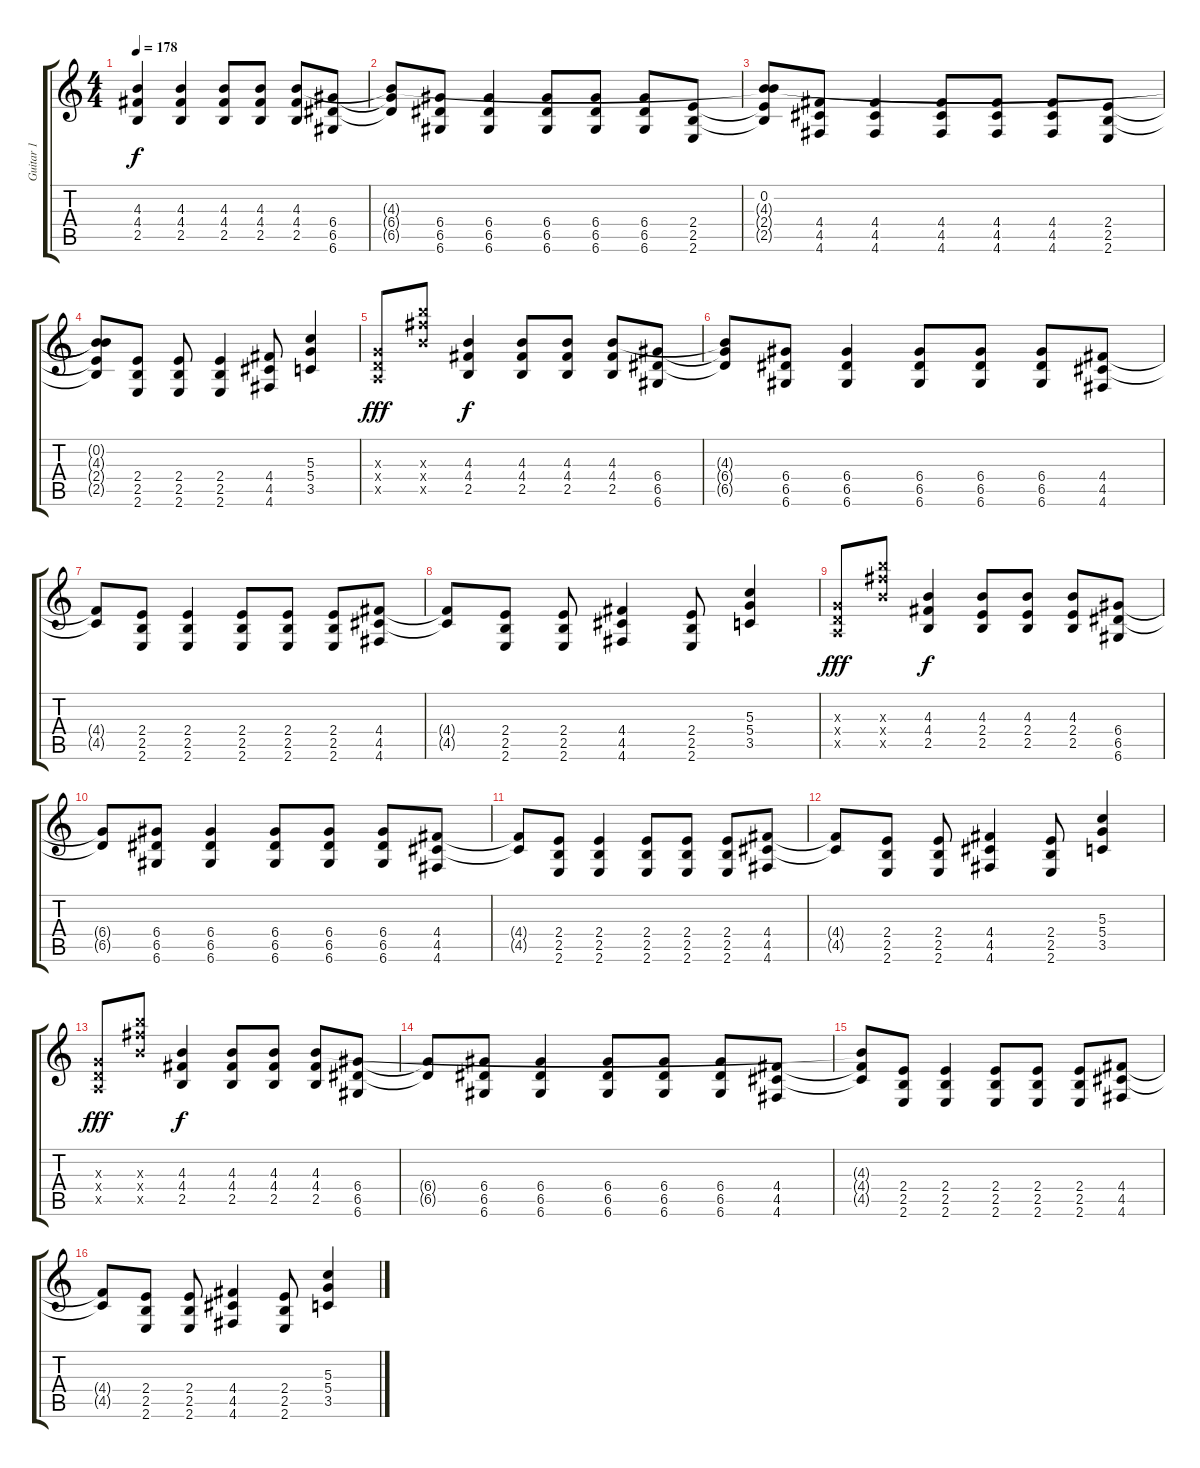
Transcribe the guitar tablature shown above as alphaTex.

\track ("Guitar 1" "Guitar 1") {instrument distortionguitar}
\staff {score tabs}
\tuning (E4 B3 G3 D3 A2 D2) {hide}
\ts (4 4)
\tempo 178
\clef g2
\ks c
(4.3 4.4 2.5).4{dy f} (4.3 4.4 2.5).4 (4.3 4.4 2.5).8 (4.3 4.4 2.5).8 (4.3 4.4 2.5).8 (6.4 6.5 6.6).8 |
(4.3{t} 6.4{t} 6.5{t}).8 (6.4 6.5 6.6).8 (6.4 6.5 6.6).4 (6.4 6.5 6.6).8 (6.4 6.5 6.6).8 (6.4 6.5 6.6).8 (2.4 2.5 2.6).8 |
(0.2 4.3{t} 2.4{t} 2.5{t}).8 (4.4 4.5 4.6).8 (4.4 4.5 4.6).4 (4.4 4.5 4.6).8 (4.4 4.5 4.6).8 (4.4 4.5 4.6).8 (2.4 2.5 2.6).8 |
(0.2{t} 4.3{t} 2.4{t} 2.5{t}).8 (2.4 2.5 2.6).8 (2.4 2.5 2.6).8 (2.4 2.5 2.6).4 (4.4 4.5 4.6).8 (5.3 5.4 3.5).4 |
(0.3{x} 0.4{x} 0.5{x}).8{dy fff} (16.3{x} 16.4{x} 14.5{x}).8 (4.3 4.4 2.5).4{dy f} (4.3 4.4 2.5).8 (4.3 4.4 2.5).8 (4.3 4.4 2.5).8 (6.4 6.5 6.6).8 |
(4.3{t} 6.4{t} 6.5{t}).8 (6.4 6.5 6.6).8 (6.4 6.5 6.6).4 (6.4 6.5 6.6).8 (6.4 6.5 6.6).8 (6.4 6.5 6.6).8 (4.4 4.5 4.6).8 |
(4.4{t} 4.5{t}).8 (2.4 2.5 2.6).8 (2.4 2.5 2.6).4 (2.4 2.5 2.6).8 (2.4 2.5 2.6).8 (2.4 2.5 2.6).8 (4.4 4.5 4.6).8 |
(4.4{t} 4.5{t}).8 (2.4 2.5 2.6).8 (2.4 2.5 2.6).8 (4.4 4.5 4.6).4 (2.4 2.5 2.6).8 (5.3 5.4 3.5).4 |
(0.3{x} 0.4{x} 0.5{x}).8{dy fff} (16.3{x} 16.4{x} 14.5{x}).8 (4.3 4.4 2.5).4{dy f} (4.3 2.4 2.5).8 (4.3 2.4 2.5).8 (4.3 2.4 2.5).8 (6.4 6.5 6.6).8 |
(6.4{t} 6.5{t}).8 (6.4 6.5 6.6).8 (6.4 6.5 6.6).4 (6.4 6.5 6.6).8 (6.4 6.5 6.6).8 (6.4 6.5 6.6).8 (4.4 4.5 4.6).8 |
(4.4{t} 4.5{t}).8 (2.4 2.5 2.6).8 (2.4 2.5 2.6).4 (2.4 2.5 2.6).8 (2.4 2.5 2.6).8 (2.4 2.5 2.6).8 (4.4 4.5 4.6).8 |
(4.4{t} 4.5{t}).8 (2.4 2.5 2.6).8 (2.4 2.5 2.6).8 (4.4 4.5 4.6).4 (2.4 2.5 2.6).8 (5.3 5.4 3.5).4 |
(0.3{x} 0.4{x} 0.5{x}).8{dy fff} (16.3{x} 16.4{x} 14.5{x}).8 (4.3 4.4 2.5).4{dy f} (4.3 4.4 2.5).8 (4.3 4.4 2.5).8 (4.3 4.4 2.5).8 (6.4 6.5 6.6).8 |
(6.4{t} 6.5{t}).8 (6.4 6.5 6.6).8 (6.4 6.5 6.6).4 (6.4 6.5 6.6).8 (6.4 6.5 6.6).8 (6.4 6.5 6.6).8 (4.4 4.5 4.6).8 |
(4.3{t} 4.4{t} 4.5{t}).8 (2.4 2.5 2.6).8 (2.4 2.5 2.6).4 (2.4 2.5 2.6).8 (2.4 2.5 2.6).8 (2.4 2.5 2.6).8 (4.4 4.5 4.6).8 |
(4.4{t} 4.5{t}).8 (2.4 2.5 2.6).8 (2.4 2.5 2.6).8 (4.4 4.5 4.6).4 (2.4 2.5 2.6).8 (5.3 5.4 3.5).4
